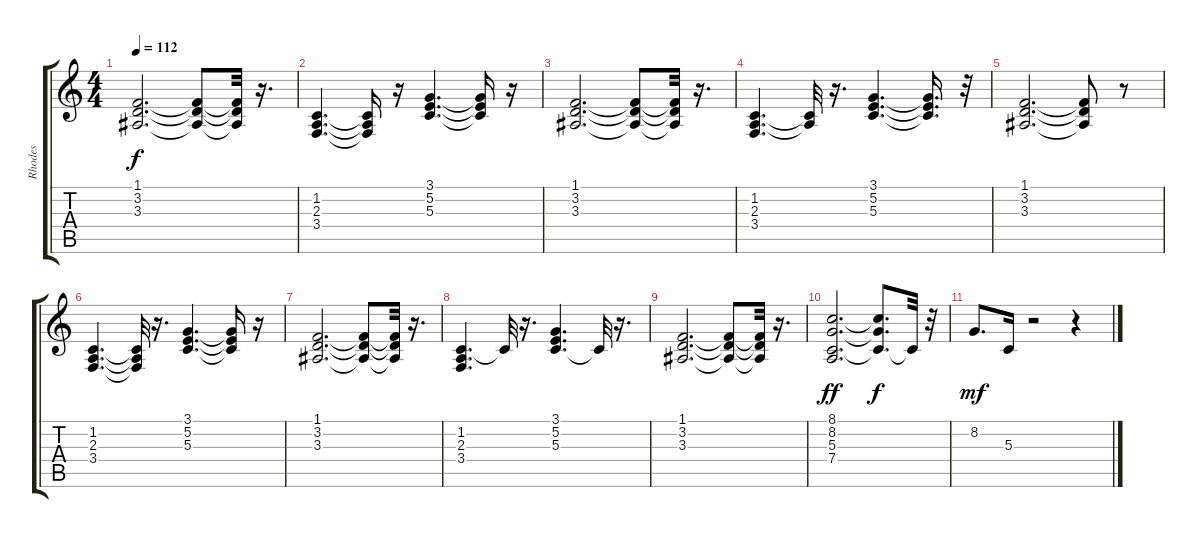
\track ("Rhodes" "Rhodes") {instrument electricpiano2}
\staff {score tabs}
\tuning (E4 B3 G3 D3 A2 E2) {hide}
\ts (4 4)
\tempo 112
\clef g2
\ks c
(1.1 3.2 3.3).2{d dy f} (1.1{t} 3.2{t} 3.3{t}).8 (1.1{t} 3.2{t} 3.3{t}).32 r.16{d} |
(1.2 2.3 3.4).4{d} (1.2{t} 2.3{t} 3.4{t}).16 r.16 (3.1 5.2 5.3).4{d} (3.1{t} 5.2{t} 5.3{t}).16 r.16 |
(1.1 3.2 3.3).2{d} (1.1{t} 3.2{t} 3.3{t}).8 (1.1{t} 3.2{t} 3.3{t}).32 r.16{d} |
(1.2 2.3 3.4).4{d} (1.2{t} 2.3{t}).32 r.16{d} (3.1 5.2 5.3).4{d} (3.1{t} 5.2{t} 5.3{t}).16{d} r.32 |
(1.1 3.2 3.3).2{d} (1.1{t} 3.2{t} 3.3{t}).8 r.8 |
(1.2 2.3 3.4).4{d} (1.2{t} 2.3{t} 3.4{t}).32 r.16{d} (3.1 5.2 5.3).4{d} (3.1{t} 5.2{t} 5.3{t}).16 r.16 |
(1.1 3.2 3.3).2{d} (1.1{t} 3.2{t} 3.3{t}).8 (1.1{t} 3.2{t} 3.3{t}).32 r.16{d} |
(1.2 2.3 3.4).4{d} 1.2{t}.32 r.16{d} (3.1 5.2 5.3).4{d} 5.3{t}.32 r.16{d} |
(1.1 3.2 3.3).2{d} (1.1{t} 3.2{t} 3.3{t}).8 (1.1{t} 3.2{t} 3.3{t}).32 r.16{d} |
(8.1 8.2 5.3 7.4).2{d dy ff} (8.1{t} 8.2{t} 5.3{t}).8{d dy f} 5.3{t}.32 r.32 |
8.2.8{d dy mf} 5.3.16 r.2 r.4
